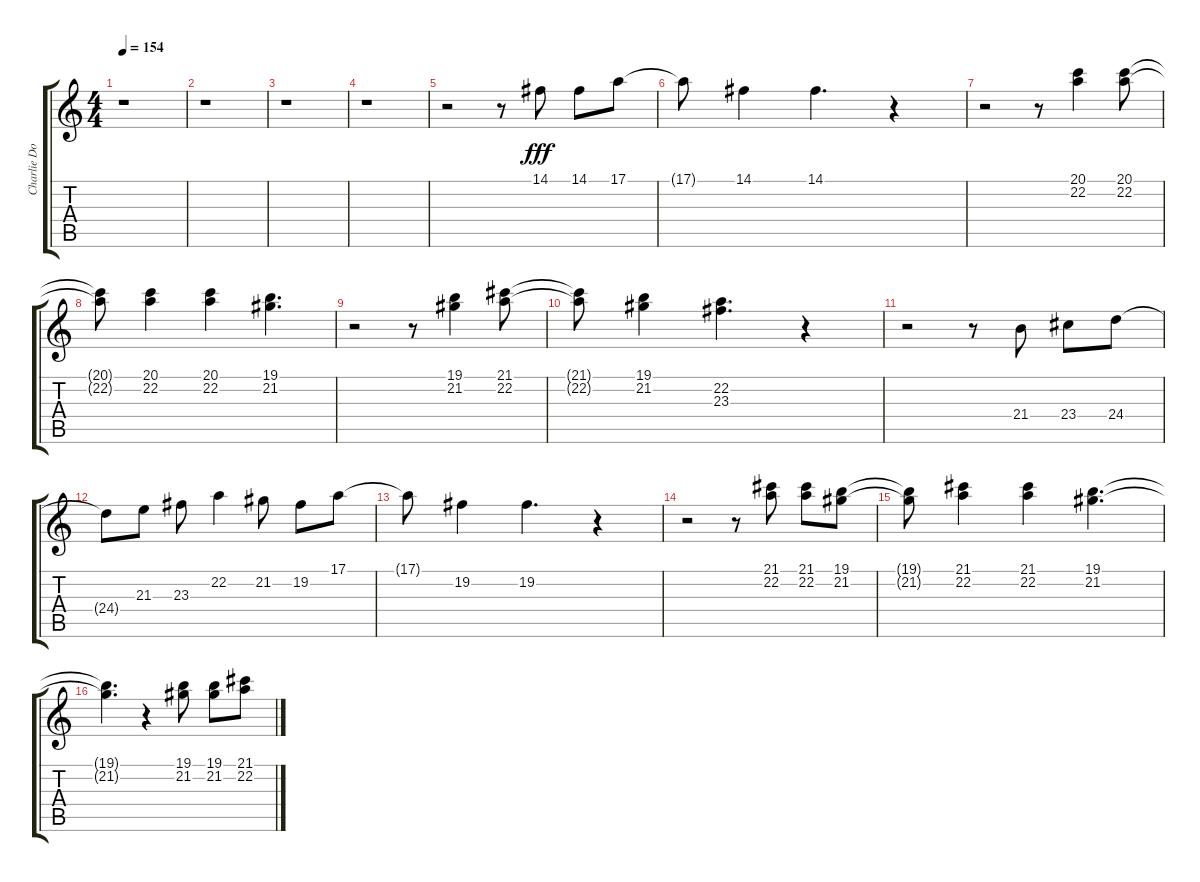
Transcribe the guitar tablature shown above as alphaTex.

\track ("Charlie Dominici" "Charlie Do") {mute instrument tenorsax}
\staff {score tabs}
\tuning (E4 B3 G3 D3 A2 E2) {hide}
\ts (4 4)
\tempo 154
\clef g2
\ks c
r.1{dy fff} |
r.1 |
r.1 |
r.1 |
r.2 r.8 14.1.8 14.1.8 17.1.8 |
17.1{t}.8 14.1.4 14.1.4{d} r.4 |
r.2 r.8 (20.1 22.2).4 (20.1 22.2).8 |
(20.1{t} 22.2{t}).8 (20.1 22.2).4 (20.1 22.2).4 (19.1 21.2).4{d} |
r.2 r.8 (19.1 21.2).4 (21.1 22.2).8 |
(21.1{t} 22.2{t}).8 (19.1 21.2).4 (22.2 23.3).4{d} r.4 |
r.2 r.8 21.4.8 23.4.8 24.4.8 |
24.4{t}.8 21.3.8 23.3.8 22.2.4 21.2.8 19.2.8 17.1.8 |
17.1{t}.8 19.2.4 19.2.4{d} r.4 |
r.2 r.8 (21.1 22.2).8 (21.1 22.2).8 (19.1 21.2).8 |
(19.1{t} 21.2{t}).8 (21.1 22.2).4 (21.1 22.2).4 (19.1 21.2).4{d} |
(19.1{t} 21.2{t}).4{d} r.4 (19.1 21.2).8 (19.1 21.2).8 (21.1 22.2).8
